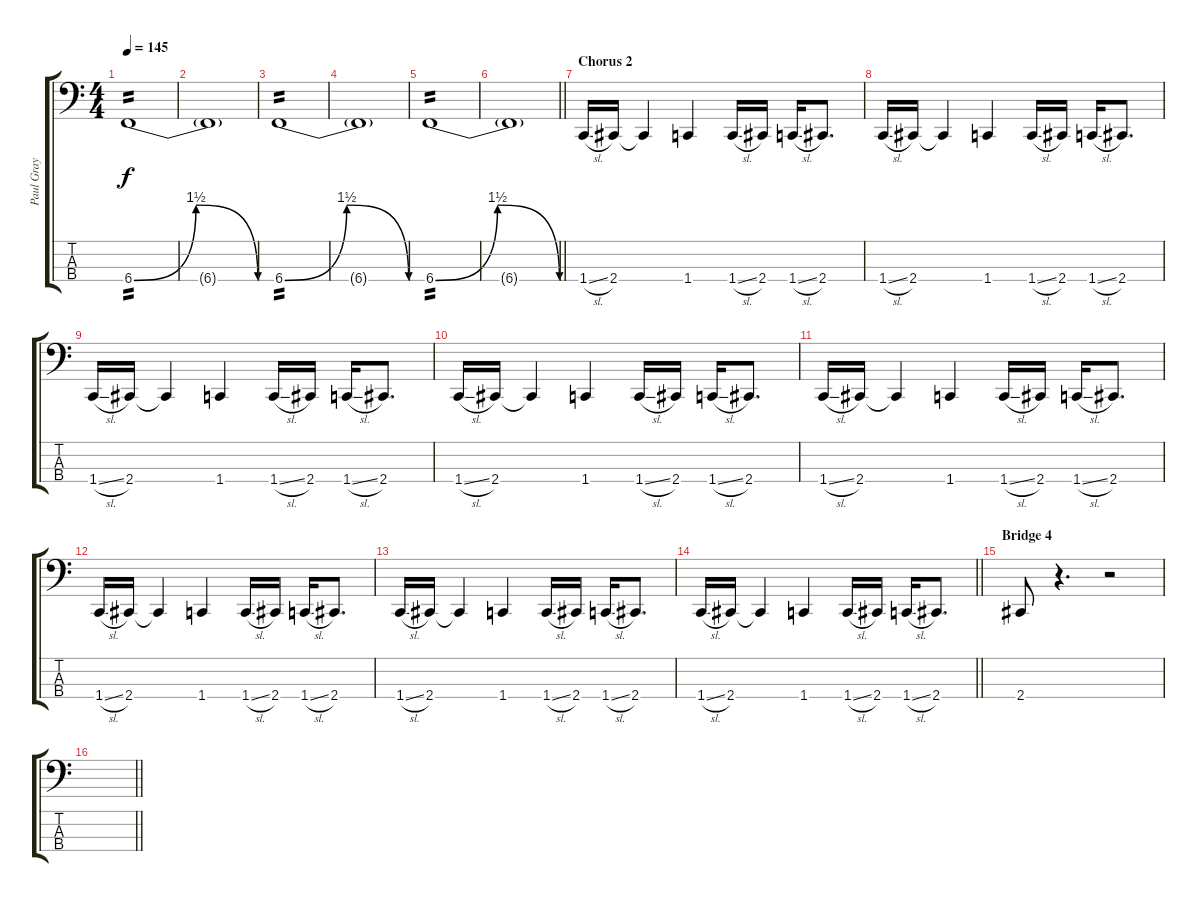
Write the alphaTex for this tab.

\track ("Paul Gray" "Paul Gray") {instrument electricbasspick}
\staff {score tabs}
\tuning (E2 B1 Gb1 B0) {hide}
\ts (4 4)
\tempo 145
\clef f4
\ks c
6.4{be (bendrelease 0 0 55 6 55 6 60 0)}.1{tp 2 dy f} |
6.4{t}.1 |
6.4{be (bendrelease 0 0 55 6 55 6 60 0)}.1{tp 2} |
6.4{t}.1 |
6.4{be (bendrelease 0 0 55 6 55 6 60 0)}.1{tp 2} |
\barLineRight lightlight
6.4{t}.1 |
\section ("" "Chorus 2")
1.4{sl}.16 2.4.16 2.4{t}.4 1.4.4 1.4{sl}.16 2.4.16 1.4{sl}.16 2.4.8{d} |
1.4{sl}.16 2.4.16 2.4{t}.4 1.4.4 1.4{sl}.16 2.4.16 1.4{sl}.16 2.4.8{d} |
1.4{sl}.16 2.4.16 2.4{t}.4 1.4.4 1.4{sl}.16 2.4.16 1.4{sl}.16 2.4.8{d} |
1.4{sl}.16 2.4.16 2.4{t}.4 1.4.4 1.4{sl}.16 2.4.16 1.4{sl}.16 2.4.8{d} |
1.4{sl}.16 2.4.16 2.4{t}.4 1.4.4 1.4{sl}.16 2.4.16 1.4{sl}.16 2.4.8{d} |
1.4{sl}.16 2.4.16 2.4{t}.4 1.4.4 1.4{sl}.16 2.4.16 1.4{sl}.16 2.4.8{d} |
1.4{sl}.16 2.4.16 2.4{t}.4 1.4.4 1.4{sl}.16 2.4.16 1.4{sl}.16 2.4.8{d} |
\barLineRight lightlight
1.4{sl}.16 2.4.16 2.4{t}.4 1.4.4 1.4{sl}.16 2.4.16 1.4{sl}.16 2.4.8{d} |
\section ("" "Bridge 4")
2.4.8 r.4{d} r.2 |
\barLineRight lightlight
